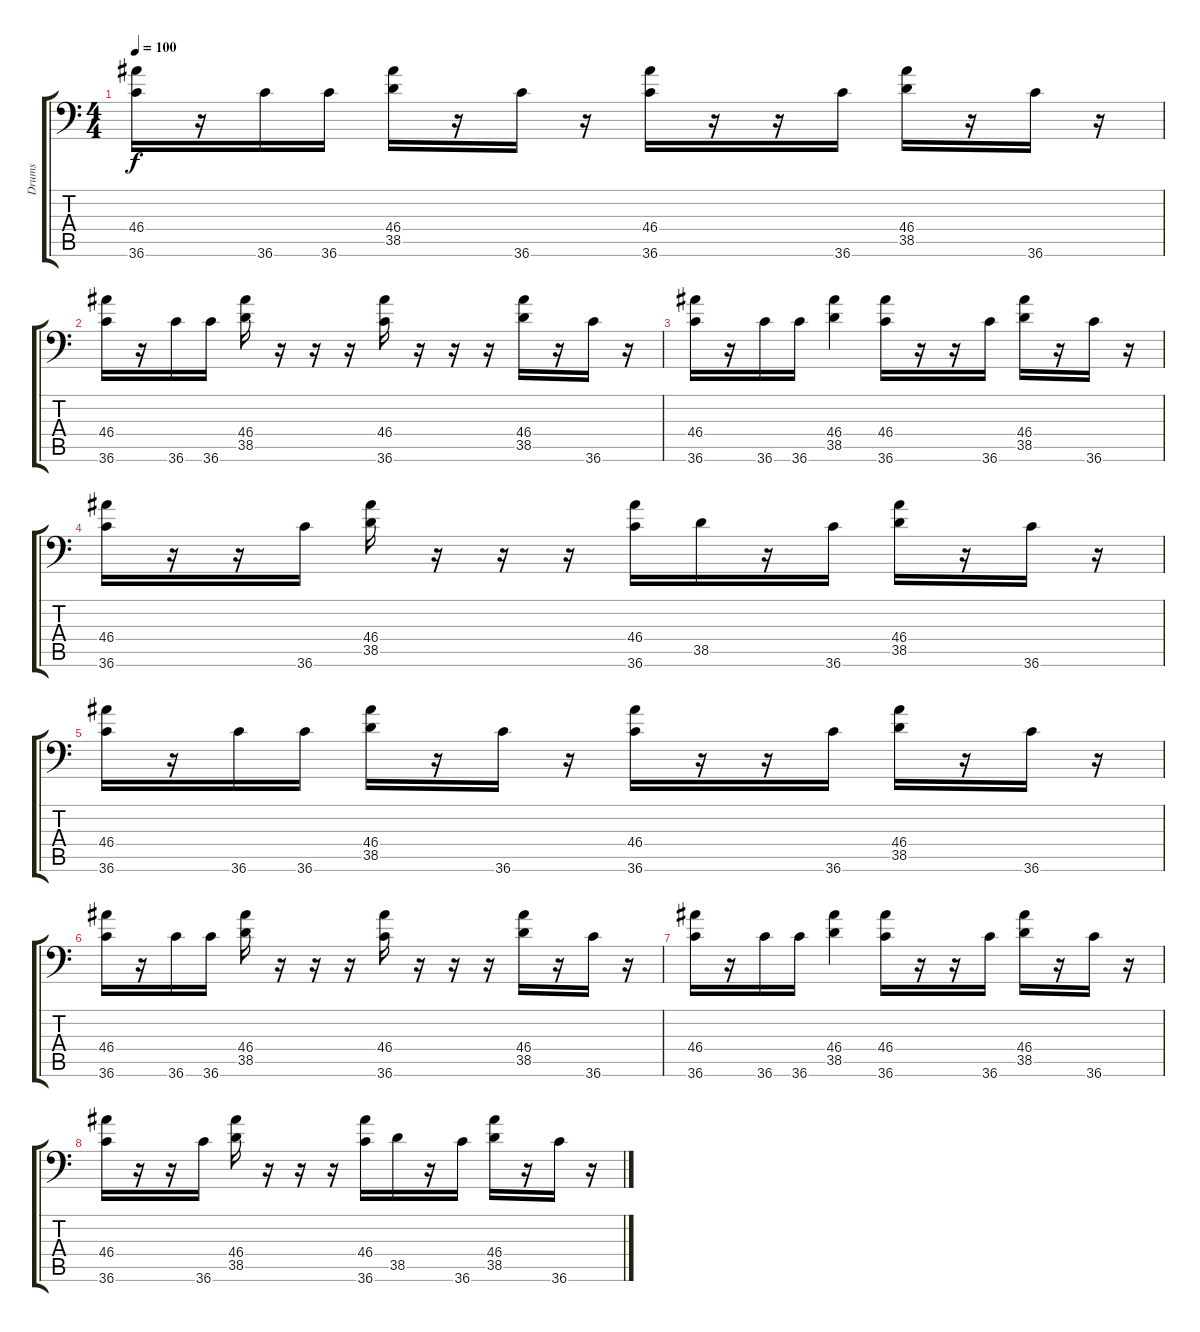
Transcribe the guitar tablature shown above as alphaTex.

\track ("Drums" "Drums") {instrument acousticgrandpiano}
\staff {score tabs}
\tuning (C-1 C-1 C-1 C-1 C-1 C-1) {hide}
\ts (4 4)
\tempo 100
\clef f4
\ks c
(46.4 36.6).16{dy f} r.16 36.6.16 36.6.16 (46.4 38.5).16 r.16 36.6.16 r.16 (46.4 36.6).16 r.16 r.16 36.6.16 (46.4 38.5).16 r.16 36.6.16 r.16 |
(46.4 36.6).16 r.16 36.6.16 36.6.16 (46.4 38.5).16 r.16 r.16 r.16 (46.4 36.6).16 r.16 r.16 r.16 (46.4 38.5).16 r.16 36.6.16 r.16 |
(46.4 36.6).16 r.16 36.6.16 36.6.16 (46.4 38.5).4 (46.4 36.6).16 r.16 r.16 36.6.16 (46.4 38.5).16 r.16 36.6.16 r.16 |
(46.4 36.6).16 r.16 r.16 36.6.16 (46.4 38.5).16 r.16 r.16 r.16 (46.4 36.6).16 38.5.16 r.16 36.6.16 (46.4 38.5).16 r.16 36.6.16 r.16 |
(46.4 36.6).16 r.16 36.6.16 36.6.16 (46.4 38.5).16 r.16 36.6.16 r.16 (46.4 36.6).16 r.16 r.16 36.6.16 (46.4 38.5).16 r.16 36.6.16 r.16 |
(46.4 36.6).16 r.16 36.6.16 36.6.16 (46.4 38.5).16 r.16 r.16 r.16 (46.4 36.6).16 r.16 r.16 r.16 (46.4 38.5).16 r.16 36.6.16 r.16 |
(46.4 36.6).16 r.16 36.6.16 36.6.16 (46.4 38.5).4 (46.4 36.6).16 r.16 r.16 36.6.16 (46.4 38.5).16 r.16 36.6.16 r.16 |
(46.4 36.6).16 r.16 r.16 36.6.16 (46.4 38.5).16 r.16 r.16 r.16 (46.4 36.6).16 38.5.16 r.16 36.6.16 (46.4 38.5).16 r.16 36.6.16 r.16
